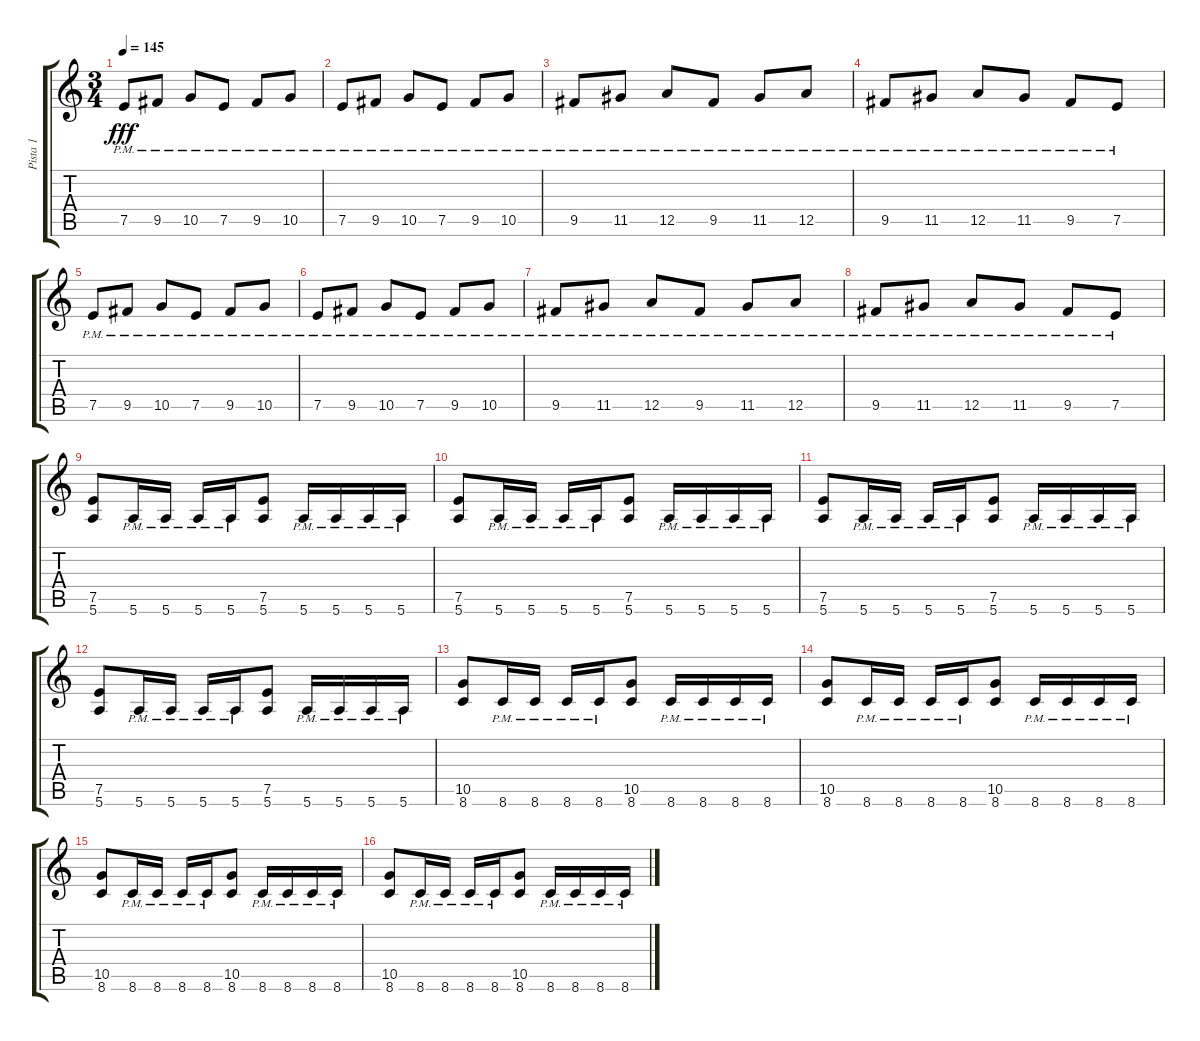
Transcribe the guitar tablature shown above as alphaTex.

\track ("Pista 1" "Pista 1") {instrument distortionguitar}
\staff {score tabs}
\tuning (E4 B3 G3 D3 A2 E2) {hide}
\ts (3 4)
\tempo 145
\clef g2
\ks c
7.5{pm}.8{dy fff} 9.5{pm}.8 10.5{pm}.8 7.5{pm}.8 9.5{pm}.8 10.5{pm}.8 |
7.5{pm}.8 9.5{pm}.8 10.5{pm}.8 7.5{pm}.8 9.5{pm}.8 10.5{pm}.8 |
9.5{pm}.8 11.5{pm}.8 12.5{pm}.8 9.5{pm}.8 11.5{pm}.8 12.5{pm}.8 |
9.5{pm}.8 11.5{pm}.8 12.5{pm}.8 11.5{pm}.8 9.5{pm}.8 7.5{pm}.8 |
7.5{pm}.8 9.5{pm}.8 10.5{pm}.8 7.5{pm}.8 9.5{pm}.8 10.5{pm}.8 |
7.5{pm}.8 9.5{pm}.8 10.5{pm}.8 7.5{pm}.8 9.5{pm}.8 10.5{pm}.8 |
9.5{pm}.8 11.5{pm}.8 12.5{pm}.8 9.5{pm}.8 11.5{pm}.8 12.5{pm}.8 |
9.5{pm}.8 11.5{pm}.8 12.5{pm}.8 11.5{pm}.8 9.5{pm}.8 7.5{pm}.8 |
(7.5 5.6).8 5.6{pm}.16 5.6{pm}.16 5.6{pm}.16 5.6{pm}.16 (7.5 5.6).8 5.6{pm}.16 5.6{pm}.16 5.6{pm}.16 5.6{pm}.16 |
(7.5 5.6).8 5.6{pm}.16 5.6{pm}.16 5.6{pm}.16 5.6{pm}.16 (7.5 5.6).8 5.6{pm}.16 5.6{pm}.16 5.6{pm}.16 5.6{pm}.16 |
(7.5 5.6).8 5.6{pm}.16 5.6{pm}.16 5.6{pm}.16 5.6{pm}.16 (7.5 5.6).8 5.6{pm}.16 5.6{pm}.16 5.6{pm}.16 5.6{pm}.16 |
(7.5 5.6).8 5.6{pm}.16 5.6{pm}.16 5.6{pm}.16 5.6{pm}.16 (7.5 5.6).8 5.6{pm}.16 5.6{pm}.16 5.6{pm}.16 5.6{pm}.16 |
(10.5 8.6).8 8.6{pm}.16 8.6{pm}.16 8.6{pm}.16 8.6{pm}.16 (10.5 8.6).8 8.6{pm}.16 8.6{pm}.16 8.6{pm}.16 8.6{pm}.16 |
(10.5 8.6).8 8.6{pm}.16 8.6{pm}.16 8.6{pm}.16 8.6{pm}.16 (10.5 8.6).8 8.6{pm}.16 8.6{pm}.16 8.6{pm}.16 8.6{pm}.16 |
(10.5 8.6).8 8.6{pm}.16 8.6{pm}.16 8.6{pm}.16 8.6{pm}.16 (10.5 8.6).8 8.6{pm}.16 8.6{pm}.16 8.6{pm}.16 8.6{pm}.16 |
(10.5 8.6).8 8.6{pm}.16 8.6{pm}.16 8.6{pm}.16 8.6{pm}.16 (10.5 8.6).8 8.6{pm}.16 8.6{pm}.16 8.6{pm}.16 8.6{pm}.16
